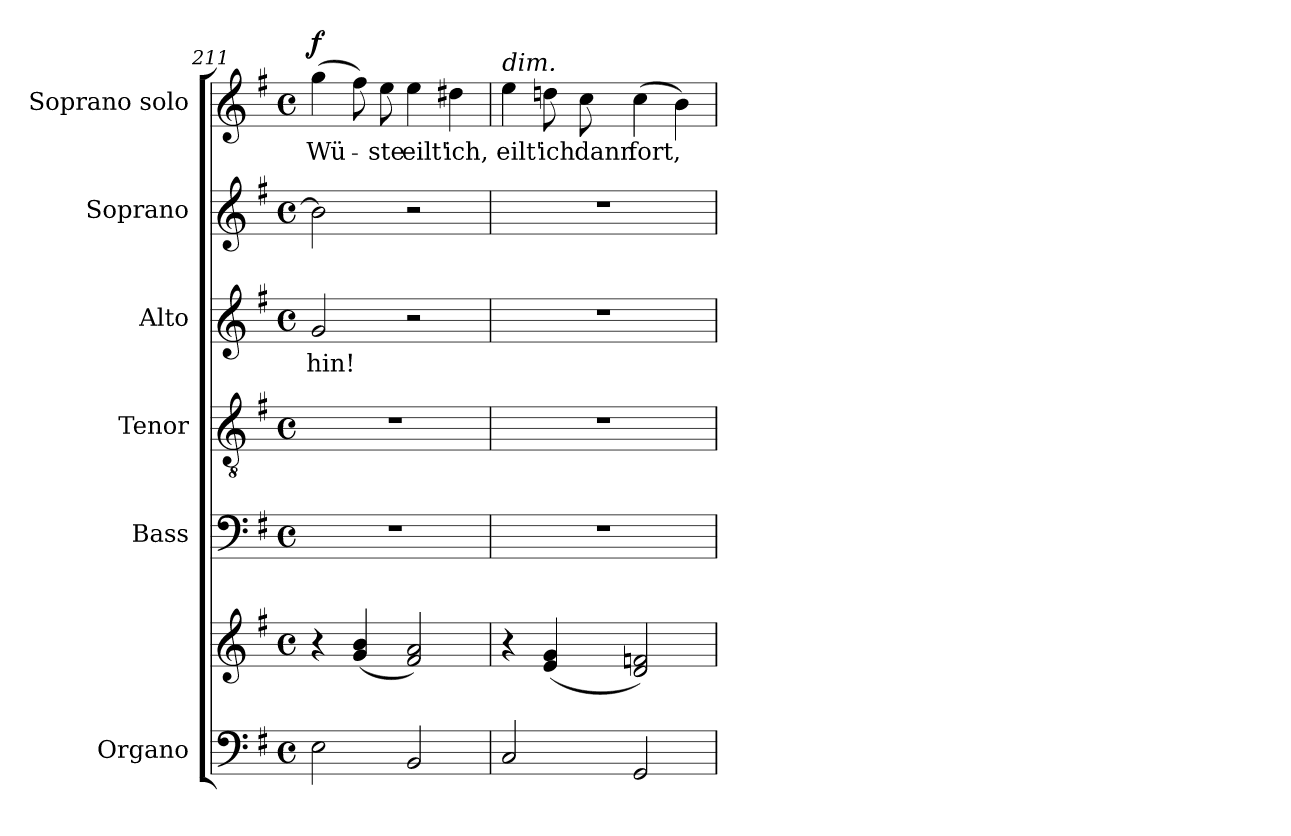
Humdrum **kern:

**kern	**kern	**kern	**kern	**kern	**text	**kern	**kern	**text	**dynam
*part6	*part6	*part5	*part4	*part3	*part3	*part2	*part1	*part1	*part1
*staff7	*staff6	*staff5	*staff4	*staff3	*staff3	*staff2	*staff1	*staff1	*staff1
*I"Organo	*	*I"Bass	*I"Tenor	*I"Alto	*	*I"Soprano	*I"Soprano solo	*	*
*I'Org.	*	*I'B.	*I'T.	*I'A.	*	*I'S.	*I'S.s	*	*
*clefF4	*clefG2	*clefF4	*clefGv2	*clefG2	*	*clefG2	*clefG2	*	*
*k[f#]	*k[f#]	*k[f#]	*k[f#]	*k[f#]	*	*k[f#]	*k[f#]	*	*
*M4/4	*M4/4	*M4/4	*M4/4	*M4/4	*	*M4/4	*M4/4	*	*
*met(c)	*met(c)	*met(c)	*met(c)	*met(c)	*	*met(c)	*met(c)	*	*
=211	=211	=211	=211	=211	=211	=211	=211	=211	=211
!	!	!	!	!	!LO:LY:b	!	!	!LO:LY:b	!LO:DY:a
2E\	4r	1r	1r	2g/	-hin!	2b\]	(>4gg\	Wü-	f
.	(<4g/ 4b/	.	.	.	.	.	8ff#\)	.	.
!	!	!	!	!	!	!	!	!LO:LY:b	!
.	.	.	.	.	.	.	8ee\	-ste	.
!	!	!	!	!	!	!	!	!LO:LY:b	!
2BB/	2f#/ 2a/)	.	.	2r	.	2r	4ee\	eilt'	.
!	!	!	!	!	!	!	!	!LO:LY:b	!
.	.	.	.	.	.	.	4dd#X\	ich,	.
=212	=212	=212	=212	=212	=212	=212	=212	=212	=212
!	!	!	!	!	!	!	!LO:TX:a:i:t=dim.	!	!
!	!	!	!	!	!	!	!	!LO:LY:b	!
2C/	4r	1r	1r	1r	.	1r	4ee\	eilt'	.
!	!	!	!	!	!	!	!	!LO:LY:b	!
.	(<4e/ 4g/	.	.	.	.	.	8ddn\	ich	.
!	!	!	!	!	!	!	!	!LO:LY:b	!
.	.	.	.	.	.	.	8cc\	dann	.
!	!	!	!	!	!	!	!	!LO:LY:b	!
2GG/	2d/ 2fn/)	.	.	.	.	.	(>4cc\	fort,	.
.	.	.	.	.	.	.	4b\)	.	.
=	=	=	=	=	=	=	=	=	=
*-	*-	*-	*-	*-	*-	*-	*-	*-	*-
